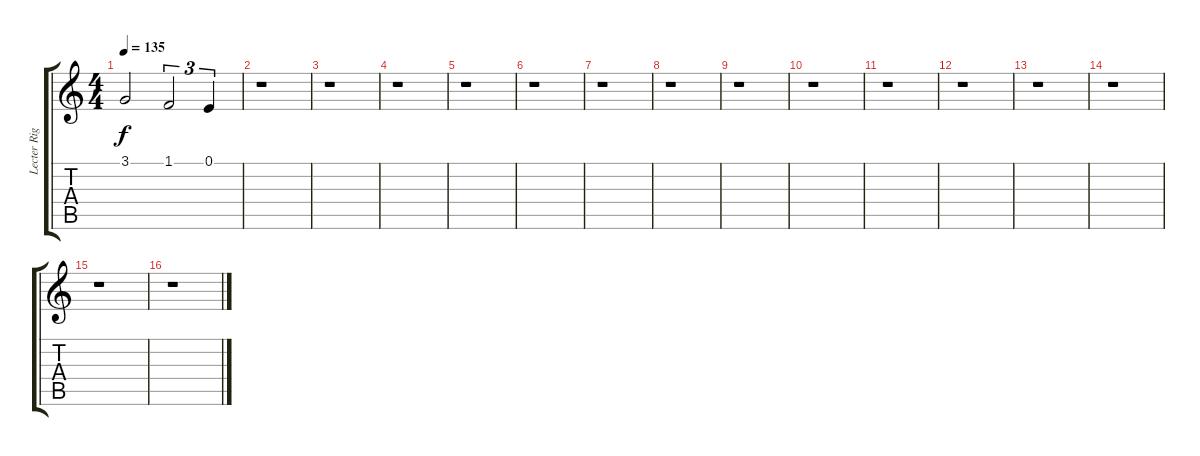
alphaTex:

\track ("Lecter Right" "Lecter Rig") {instrument brightacousticpiano}
\staff {score tabs}
\tuning (E4 B3 G3 D3 A2 E2) {hide}
\ts (4 4)
\tempo 135
\clef g2
\ks c
3.1.2{dy f} 1.1.2{tu (3 2)} 0.1.4{tu (3 2)} |
r.1 |
r.1 |
r.1 |
r.1 |
r.1 |
r.1 |
r.1 |
r.1 |
r.1 |
r.1 |
r.1 |
r.1 |
r.1 |
r.1 |
r.1
